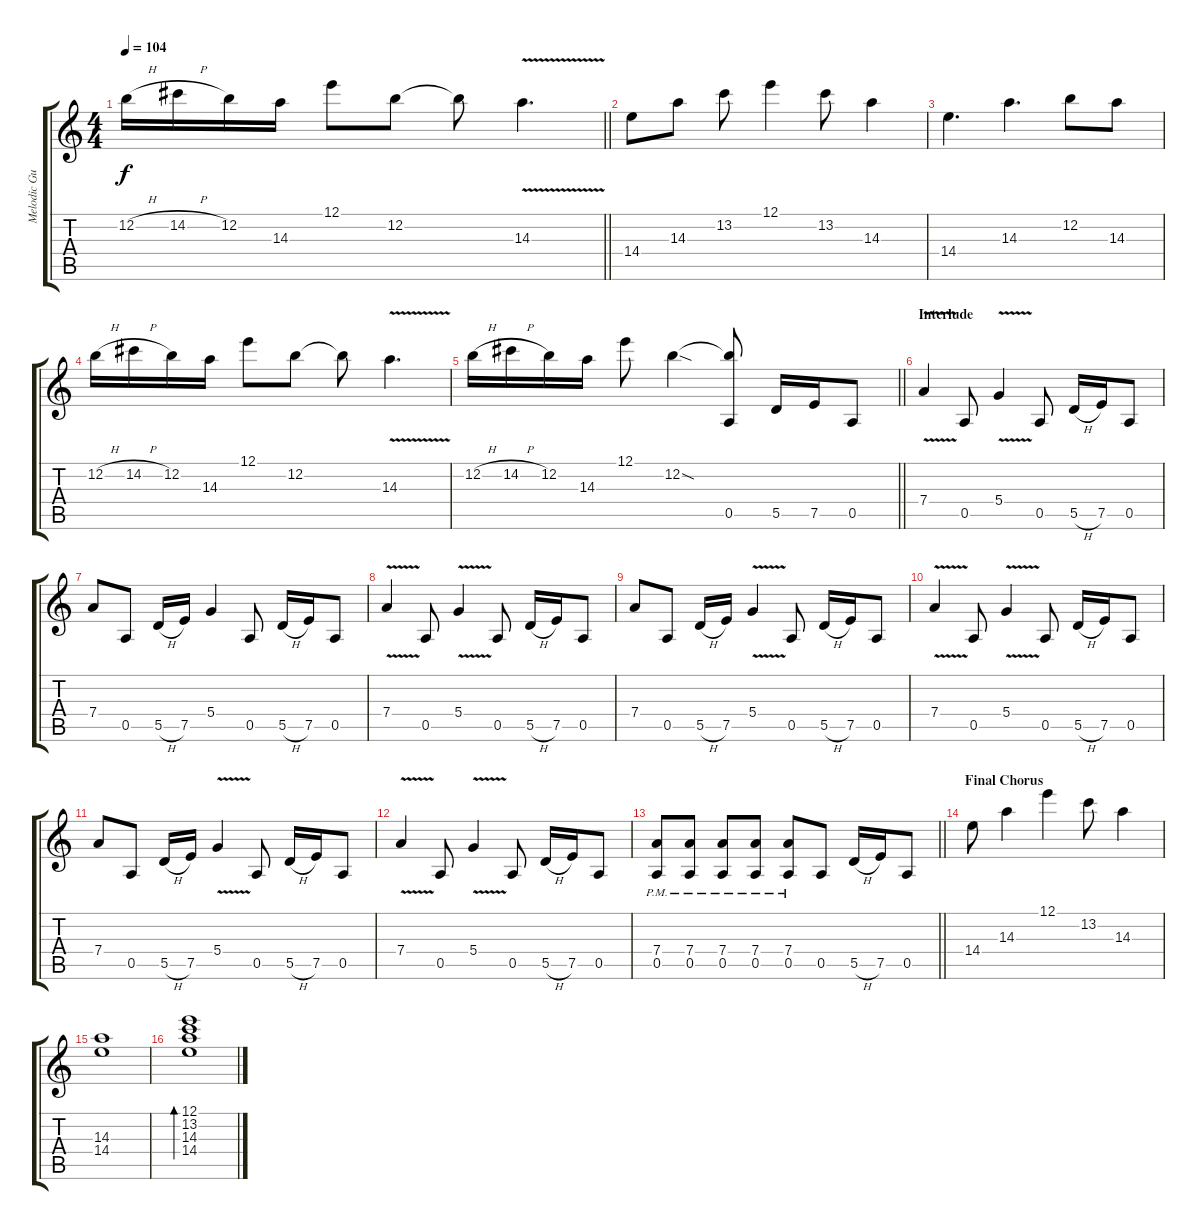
\track ("Melodic Guitar" "Melodic Gu") {instrument overdrivenguitar}
\staff {score tabs}
\tuning (E4 B3 G3 D3 A2 E2) {hide}
\ts (4 4)
\tempo 104
\clef g2
\barLineRight lightlight
\ks c
12.2{h}.16{dy f} 14.2{h}.16 12.2.16 14.3.16 12.1.8 12.2.8 12.2{t}.8 14.3{v}.4{d} |
14.4.8 14.3.8 13.2.8 12.1.4 13.2.8 14.3.4 |
14.4.4{d} 14.3.4{d} 12.2.8 14.3.8 |
12.2{h}.16 14.2{h}.16 12.2.16 14.3.16 12.1.8 12.2.8 12.2{t}.8 14.3{v}.4{d} |
\barLineRight lightlight
12.2{h}.16 14.2{h}.16 12.2.16 14.3.16 12.1.8 12.2{sod}.4 (12.2{t} 0.5).8 5.5.16 7.5.16 0.5.8 |
\section ("" "Interlude")
7.4{v}.4 0.5.8 5.4{v}.4 0.5.8 5.5{h}.16 7.5.16 0.5.8 |
7.4.8 0.5.8 5.5{h}.16 7.5.16 5.4.4 0.5.8 5.5{h}.16 7.5.16 0.5.8 |
7.4{v}.4 0.5.8 5.4{v}.4 0.5.8 5.5{h}.16 7.5.16 0.5.8 |
7.4.8 0.5.8 5.5{h}.16 7.5.16 5.4{v}.4 0.5.8 5.5{h}.16 7.5.16 0.5.8 |
7.4{v}.4 0.5.8 5.4{v}.4 0.5.8 5.5{h}.16 7.5.16 0.5.8 |
7.4.8 0.5.8 5.5{h}.16 7.5.16 5.4{v}.4 0.5.8 5.5{h}.16 7.5.16 0.5.8 |
7.4{v}.4 0.5.8 5.4{v}.4 0.5.8 5.5{h}.16 7.5.16 0.5.8 |
\barLineRight lightlight
(7.4{pm} 0.5{pm}).8 (7.4{pm} 0.5{pm}).8 (7.4{pm} 0.5{pm}).8 (7.4{pm} 0.5{pm}).8 (7.4{pm} 0.5{pm}).8 0.5.8 5.5{h}.16 7.5.16 0.5.8 |
\section ("" "Final Chorus")
14.4.8 14.3.4 12.1.4 13.2.8 14.3.4 |
(14.3 14.4).1 |
(12.1 13.2 14.3 14.4).1{bd 480}
